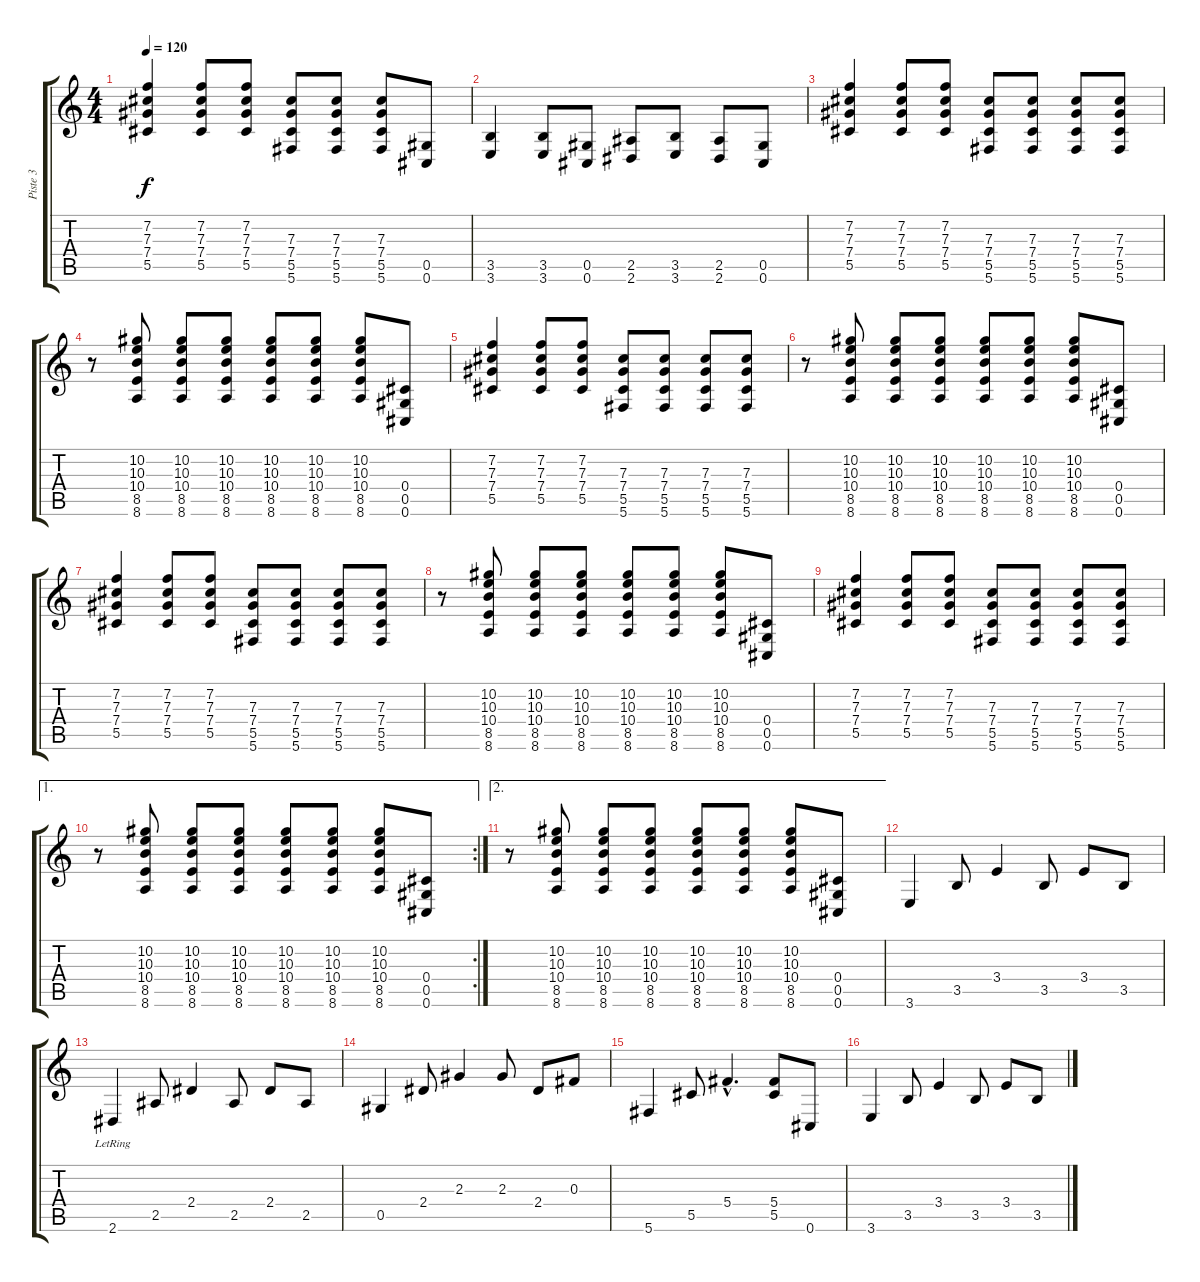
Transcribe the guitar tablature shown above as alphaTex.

\track ("Piste 3" "Piste 3") {instrument electricguitarclean}
\staff {score tabs}
\tuning (Eb4 Bb3 Gb3 Db3 Ab2 Db2) {hide}
\ts (4 4)
\tempo 120
\clef g2
\ks c
(7.2 7.3 7.4 5.5).4{dy f} (7.2 7.3 7.4 5.5).8 (7.2 7.3 7.4 5.5).8 (7.3 7.4 5.5 5.6).8 (7.3 7.4 5.5 5.6).8 (7.3 7.4 5.5 5.6).8 (0.5 0.6).8 |
(3.5 3.6).4 (3.5 3.6).8 (0.5 0.6).8 (2.5 2.6).8 (3.5 3.6).8 (2.5 2.6).8 (0.5 0.6).8 |
(7.2 7.3 7.4 5.5).4 (7.2 7.3 7.4 5.5).8 (7.2 7.3 7.4 5.5).8 (7.3 7.4 5.5 5.6).8 (7.3 7.4 5.5 5.6).8 (7.3 7.4 5.5 5.6).8 (7.3 7.4 5.5 5.6).8 |
r.8 (10.2 10.3 10.4 8.5 8.6).8 (10.2 10.3 10.4 8.5 8.6).8 (10.2 10.3 10.4 8.5 8.6).8 (10.2 10.3 10.4 8.5 8.6).8 (10.2 10.3 10.4 8.5 8.6).8 (10.2 10.3 10.4 8.5 8.6).8 (0.4 0.5 0.6).8 |
(7.2 7.3 7.4 5.5).4 (7.2 7.3 7.4 5.5).8 (7.2 7.3 7.4 5.5).8 (7.3 7.4 5.5 5.6).8 (7.3 7.4 5.5 5.6).8 (7.3 7.4 5.5 5.6).8 (7.3 7.4 5.5 5.6).8 |
r.8 (10.2 10.3 10.4 8.5 8.6).8 (10.2 10.3 10.4 8.5 8.6).8 (10.2 10.3 10.4 8.5 8.6).8 (10.2 10.3 10.4 8.5 8.6).8 (10.2 10.3 10.4 8.5 8.6).8 (10.2 10.3 10.4 8.5 8.6).8 (0.4 0.5 0.6).8 |
(7.2 7.3 7.4 5.5).4 (7.2 7.3 7.4 5.5).8 (7.2 7.3 7.4 5.5).8 (7.3 7.4 5.5 5.6).8 (7.3 7.4 5.5 5.6).8 (7.3 7.4 5.5 5.6).8 (7.3 7.4 5.5 5.6).8 |
r.8 (10.2 10.3 10.4 8.5 8.6).8 (10.2 10.3 10.4 8.5 8.6).8 (10.2 10.3 10.4 8.5 8.6).8 (10.2 10.3 10.4 8.5 8.6).8 (10.2 10.3 10.4 8.5 8.6).8 (10.2 10.3 10.4 8.5 8.6).8 (0.4 0.5 0.6).8 |
(7.2 7.3 7.4 5.5).4 (7.2 7.3 7.4 5.5).8 (7.2 7.3 7.4 5.5).8 (7.3 7.4 5.5 5.6).8 (7.3 7.4 5.5 5.6).8 (7.3 7.4 5.5 5.6).8 (7.3 7.4 5.5 5.6).8 |
\ae 1
\rc 2
r.8 (10.2 10.3 10.4 8.5 8.6).8 (10.2 10.3 10.4 8.5 8.6).8 (10.2 10.3 10.4 8.5 8.6).8 (10.2 10.3 10.4 8.5 8.6).8 (10.2 10.3 10.4 8.5 8.6).8 (10.2 10.3 10.4 8.5 8.6).8 (0.4 0.5 0.6).8 |
\ae 2
r.8 (10.2 10.3 10.4 8.5 8.6).8 (10.2 10.3 10.4 8.5 8.6).8 (10.2 10.3 10.4 8.5 8.6).8 (10.2 10.3 10.4 8.5 8.6).8 (10.2 10.3 10.4 8.5 8.6).8 (10.2 10.3 10.4 8.5 8.6).8 (0.4 0.5 0.6).8 |
3.6.4 3.5.8 3.4.4 3.5.8 3.4.8 3.5.8 |
2.6{lr}.4 2.5.8 2.4.4 2.5.8 2.4.8 2.5.8 |
0.5.4 2.4.8 2.3.4 2.3.8 2.4.8 0.3.8 |
5.6.4 5.5.8 5.4{hac}.4{d} (5.4 5.5).8 0.6.8 |
3.6.4 3.5.8 3.4.4 3.5.8 3.4.8 3.5.8
